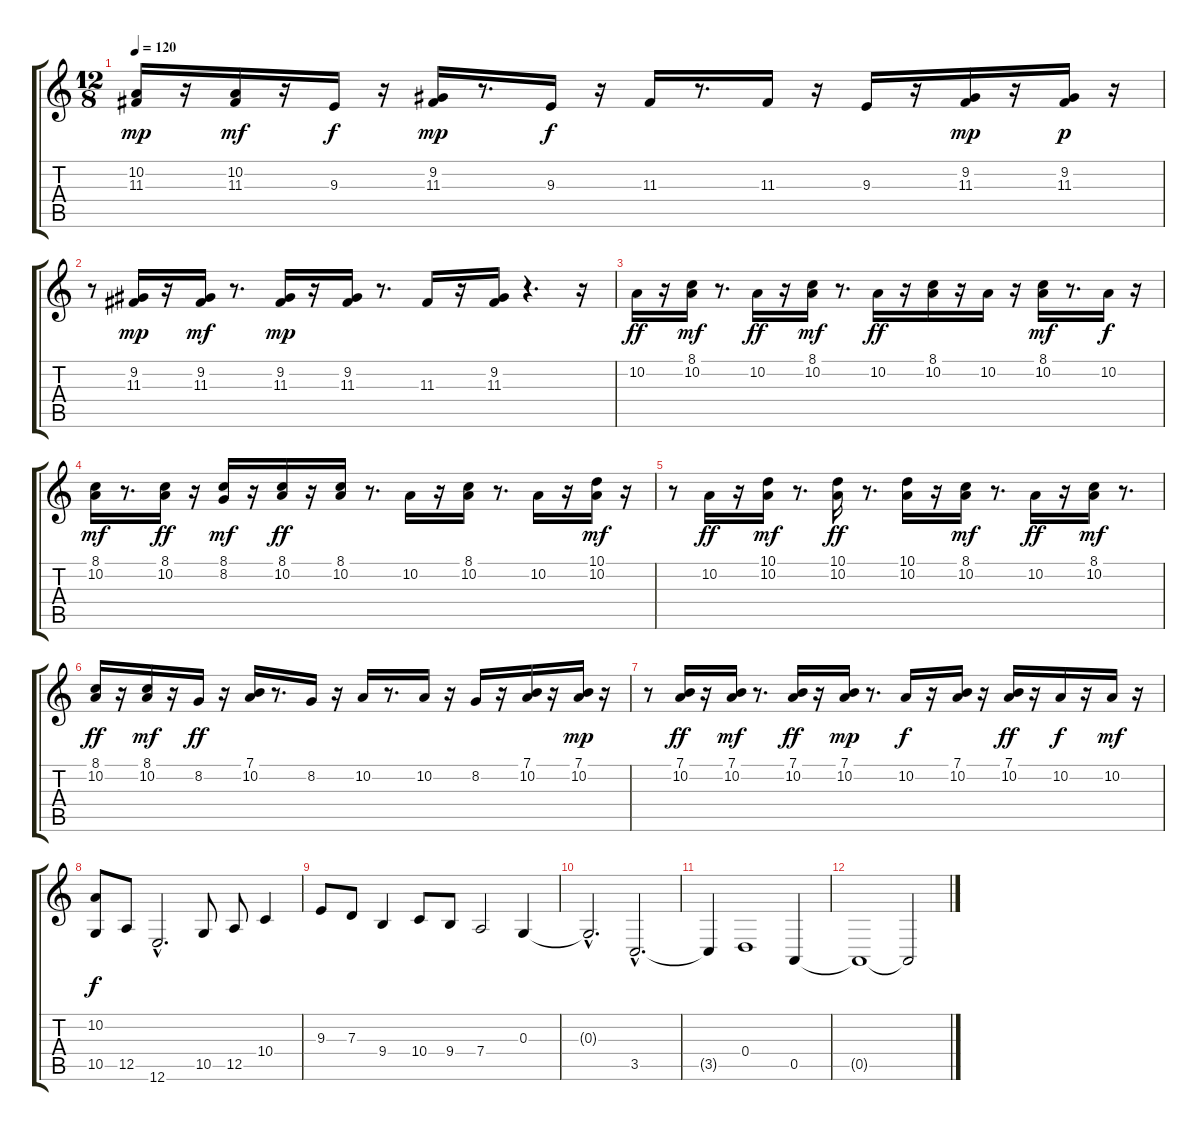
\track "" {instrument stringensemble1}
\staff {score tabs}
\tuning (E4 B3 G3 D3 A2 E2) {hide}
\ts (12 8)
\tempo 120
\clef g2
\ks c
(10.2 11.3).16{dy mp} r.16 (10.2 11.3).16{dy mf} r.16 9.3.16{dy f} r.16 (9.2 11.3).16{dy mp} r.8{d} 9.3.16{dy f} r.16 11.3.16 r.8{d} 11.3.16 r.16 9.3.16 r.16 (9.2 11.3).16{dy mp} r.16 (9.2 11.3).16{dy p} r.16 |
r.8 (9.2 11.3).16{dy mp} r.16 (9.2 11.3).16{dy mf} r.8{d} (9.2 11.3).16{dy mp} r.16 (9.2 11.3).16 r.8{d} 11.3.16 r.16 (9.2 11.3).16 r.4{d} r.16 |
10.2.16{dy ff} r.16 (8.1 10.2).16{dy mf} r.8{d} 10.2.16{dy ff} r.16 (8.1 10.2).16{dy mf} r.8{d} 10.2.16{dy ff} r.16 (8.1 10.2).16 r.16 10.2.16 r.16 (8.1 10.2).16{dy mf} r.8{d} 10.2.16{dy f} r.16 |
(8.1 10.2).16{dy mf} r.8{d} (8.1 10.2).16{dy ff} r.16 (8.1 8.2).16{dy mf} r.16 (8.1 10.2).16{dy ff} r.16 (8.1 10.2).16 r.8{d} 10.2.16 r.16 (8.1 10.2).16 r.8{d} 10.2.16 r.16 (10.1 10.2).16{dy mf} r.16 |
r.8 10.2.16{dy ff} r.16 (10.1 10.2).16{dy mf} r.8{d} (10.1 10.2).16{dy ff} r.8{d} (10.1 10.2).16 r.16 (8.1 10.2).16{dy mf} r.8{d} 10.2.16{dy ff} r.16 (8.1 10.2).16{dy mf} r.8{d} |
(8.1 10.2).16{dy ff} r.16 (8.1 10.2).16{dy mf} r.16 8.2.16{dy ff} r.16 (7.1 10.2).16 r.8{d} 8.2.16 r.16 10.2.16 r.8{d} 10.2.16 r.16 8.2.16 r.16 (7.1 10.2).16 r.16 (7.1 10.2).16{dy mp} r.16 |
r.8 (7.1 10.2).16{dy ff} r.16 (7.1 10.2).16{dy mf} r.8{d} (7.1 10.2).16{dy ff} r.16 (7.1 10.2).16{dy mp} r.8{d} 10.2.16{dy f} r.16 (7.1 10.2).16 r.16 (7.1 10.2).16{dy ff} r.16 10.2.16{dy f} r.16 10.2.16{dy mf} r.16 |
(10.2 10.5).8{dy f} 12.5.8 12.6{hac}.2{d} 10.5.8 12.5.8 10.4.4 |
9.3.8 7.3.8 9.4.4 10.4.8 9.4.8 7.4.2 0.3.4 |
0.3{hac t}.2{d} 3.5{hac}.2{d} |
3.5{t}.4 0.4.1 0.5.4 |
0.5{t}.1 0.5{t}.2
